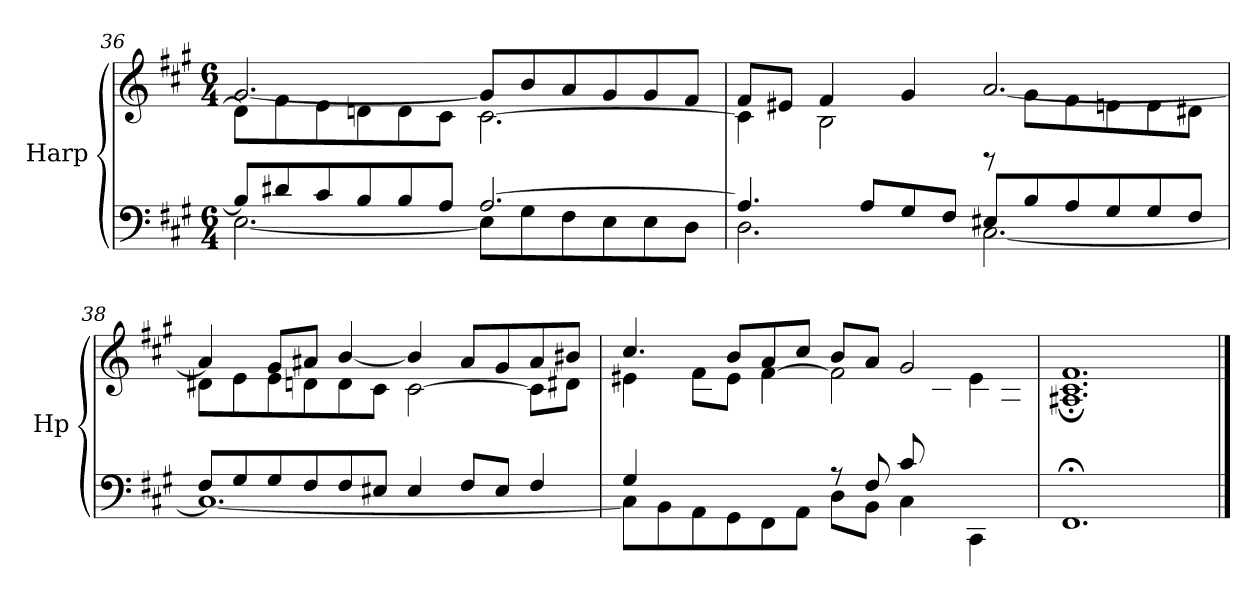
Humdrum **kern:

**kern	**kern
*part1	*part1
*staff2	*staff1
*I"Harp	*
*I'Hp	*
*clefF4	*clefG2
*k[f#c#g#]	*k[f#c#g#]
*M6/4	*M6/4
=36	=36
*^	*^
8B/L]	[2.E\	8d#\L]	[2.g#/
8d#X/	.	8f#\	.
8c#/	.	8e\	.
8B/	.	8dn\	.
8B/	.	8d\	.
8A/J	.	8c#\J	.
[2.A/	8E\L]	[2.c#\	8g#/L]
.	8G#\	.	8b/
.	8F#\	.	8a/
.	8E\	.	8g#/
.	8E\	.	8g#/
.	8D\J	.	8f#/J
!!LO:PB:g=z	!!
=37	=37	=37	=37
4.A/]	2.D\	4c#\]	8f#/L
.	.	.	8e#X/J
.	.	2B\	4f#/
8A/L	.	.	.
8G#/	.	.	4g#/
8F#/J	.	.	.
8E#X/L	[2.C#\	8rBB	[2.a/
8B/	.	8g#\L	.
8A/	.	8f#\	.
8G#/	.	8en\	.
8G#/	.	8e\	.
8F#/J	.	8d#X\J	.
=38	=38	=38	=38
8F#/L	1.C#_	8d#X\L	4a/]
8G#/	.	8e\	.
8G#/	.	8e\	8g#/L
8F#/	.	8dn\	8a#X/J
8F#/	.	8d\	[4b/
8E#X/J	.	8c#\J	.
4E#/	.	[2c#\	4b/]
8F#/L	.	.	8a#/L
8E#/J	.	.	8g#/
4F#/	.	8c#\L]	8a#/
.	.	8d#X\J	8b#X/J
!!LO:LB:g=z
=39	=39	=39	=39
*	*	*	*^
4G#/	8C#\L]	4e#X\	4.cc#/	4ryy
.	8BB\	.	.	.
2ryy	8AA\	8f#\L	.	2c#\
.	8GG#\	8e#\J	8b/L	.
.	8FF#\	[4f#\	8a/	.
.	8AA\J	.	8cc#/J	.
8r	8D\L	2f#\]	8b/L	4.ryy
8F#/L	8BB\J	.	8a/J	.
8c#/	4C#\	.	2g#/	.
4.ryy	.	.	.	8B\
.	4CC#\	4e#\	.	8B\
.	.	.	.	8A#X\J
*v	*v	*	*	*
=40	=40	=40	=40
1.FF#;	1.c#	1.f#;	1.A#X
*	*v	*v	*v
==	==
*-	*-
